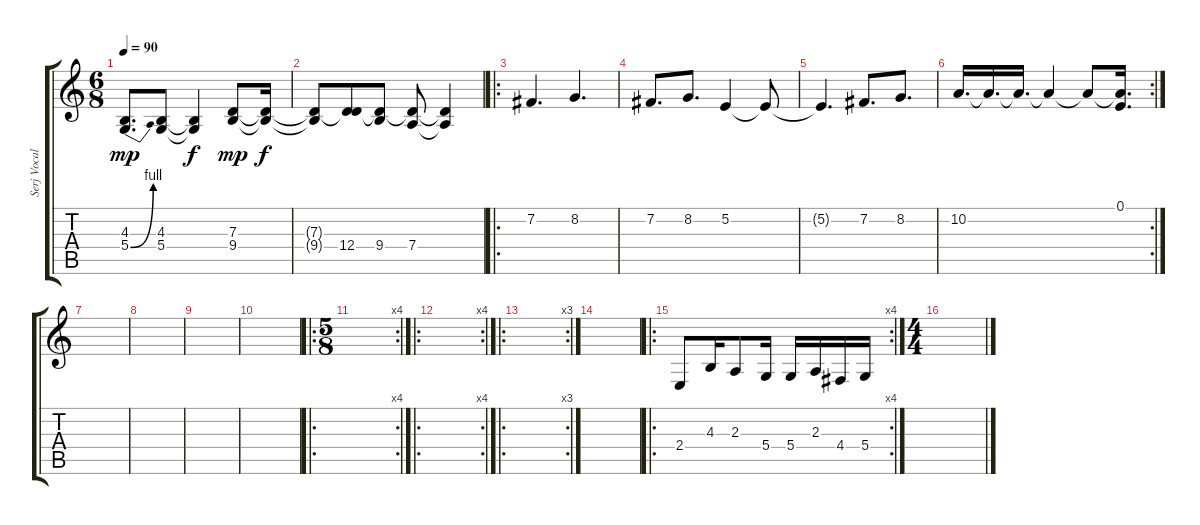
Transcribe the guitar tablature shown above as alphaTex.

\track ("Serj Vocals" "Serj Vocal") {instrument lead2sawtooth}
\staff {score tabs}
\tuning (E4 B3 G3 D3 A2 E2) {hide}
\ts (6 8)
\tempo 90
\clef g2
\ks c
(4.3 5.4{be (bend 0 0 60 4)}).8{d dy mp} (4.3 5.4).8 (4.3{t} 5.4{t}).4{dy f} (7.3 9.4).8{dy mp} (7.3{t} 9.4{t}).16{dy f} |
(7.3{t} 9.4{t}).8 (7.3{t} 12.4).8 (7.3{t} 9.4).8 (7.3{t} 7.4).8 (7.3{t} 7.4{t}).4 |
\ro
7.2.4{d} 8.2.4{d} |
7.2.8{d} 8.2.8{d} 5.2.4 5.2{t}.8 |
5.2{t}.4{d} 7.2.8{d} 8.2.8{d} |
\rc 2
10.2.16{d} 10.2{t}.16{d} 10.2{t}.16{d} 10.2{t}.4 10.2{t}.8 (0.1 10.2{t}).16{d} |
|
|
|
|
\ro
\rc 4
\ts (5 8)
|
\ro
\rc 4
|
\ro
\rc 3
|
|
\ro
\rc 4
2.4.8 4.3.16 2.3.8 5.4.16 5.4.16 2.3.16 4.4.16 5.4.16 |
\ts (4 4)
